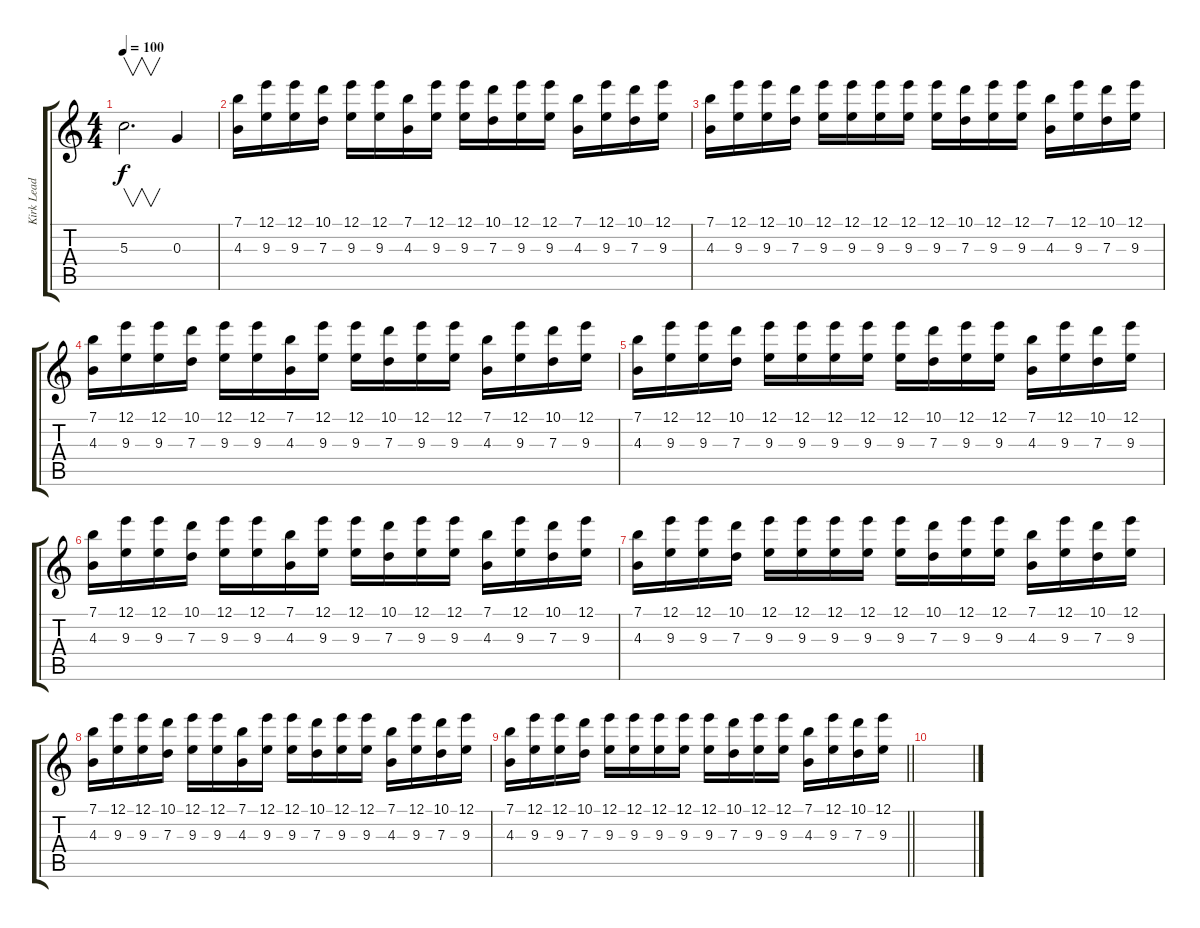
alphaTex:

\track ("Kirk Lead 1" "Kirk Lead ") {instrument distortionguitar}
\staff {score tabs}
\tuning (E4 B3 G3 D3 A2 E2) {hide}
\ts (4 4)
\tempo 100
\clef g2
\ks c
5.3.2{v d dy f} 0.3.4 |
(7.1 4.3).16{volume 10} (12.1 9.3).16 (12.1 9.3).16 (10.1 7.3).16 (12.1 9.3).16 (12.1 9.3).16 (7.1 4.3).16 (12.1 9.3).16 (12.1 9.3).16 (10.1 7.3).16 (12.1 9.3).16 (12.1 9.3).16 (7.1 4.3).16 (12.1 9.3).16 (10.1 7.3).16 (12.1 9.3).16 |
(7.1 4.3).16 (12.1 9.3).16 (12.1 9.3).16 (10.1 7.3).16 (12.1 9.3).16 (12.1 9.3).16 (12.1 9.3).16 (12.1 9.3).16 (12.1 9.3).16 (10.1 7.3).16 (12.1 9.3).16 (12.1 9.3).16 (7.1 4.3).16 (12.1 9.3).16 (10.1 7.3).16 (12.1 9.3).16 |
(7.1 4.3).16 (12.1 9.3).16 (12.1 9.3).16 (10.1 7.3).16 (12.1 9.3).16 (12.1 9.3).16 (7.1 4.3).16 (12.1 9.3).16 (12.1 9.3).16 (10.1 7.3).16 (12.1 9.3).16 (12.1 9.3).16 (7.1 4.3).16 (12.1 9.3).16 (10.1 7.3).16 (12.1 9.3).16 |
(7.1 4.3).16 (12.1 9.3).16 (12.1 9.3).16 (10.1 7.3).16 (12.1 9.3).16 (12.1 9.3).16 (12.1 9.3).16 (12.1 9.3).16 (12.1 9.3).16 (10.1 7.3).16 (12.1 9.3).16 (12.1 9.3).16 (7.1 4.3).16 (12.1 9.3).16 (10.1 7.3).16 (12.1 9.3).16 |
(7.1 4.3).16 (12.1 9.3).16 (12.1 9.3).16 (10.1 7.3).16 (12.1 9.3).16 (12.1 9.3).16 (7.1 4.3).16 (12.1 9.3).16 (12.1 9.3).16 (10.1 7.3).16 (12.1 9.3).16 (12.1 9.3).16 (7.1 4.3).16 (12.1 9.3).16 (10.1 7.3).16 (12.1 9.3).16 |
(7.1 4.3).16 (12.1 9.3).16 (12.1 9.3).16 (10.1 7.3).16 (12.1 9.3).16 (12.1 9.3).16 (12.1 9.3).16 (12.1 9.3).16 (12.1 9.3).16 (10.1 7.3).16 (12.1 9.3).16 (12.1 9.3).16 (7.1 4.3).16 (12.1 9.3).16 (10.1 7.3).16 (12.1 9.3).16 |
(7.1 4.3).16 (12.1 9.3).16 (12.1 9.3).16 (10.1 7.3).16 (12.1 9.3).16 (12.1 9.3).16 (7.1 4.3).16 (12.1 9.3).16 (12.1 9.3).16 (10.1 7.3).16 (12.1 9.3).16 (12.1 9.3).16 (7.1 4.3).16 (12.1 9.3).16 (10.1 7.3).16 (12.1 9.3).16 |
\barLineRight lightlight
(7.1 4.3).16 (12.1 9.3).16 (12.1 9.3).16 (10.1 7.3).16 (12.1 9.3).16 (12.1 9.3).16 (12.1 9.3).16 (12.1 9.3).16 (12.1 9.3).16 (10.1 7.3).16 (12.1 9.3).16 (12.1 9.3).16 (7.1 4.3).16 (12.1 9.3).16 (10.1 7.3).16 (12.1 9.3).16 |
\section ("" "")
